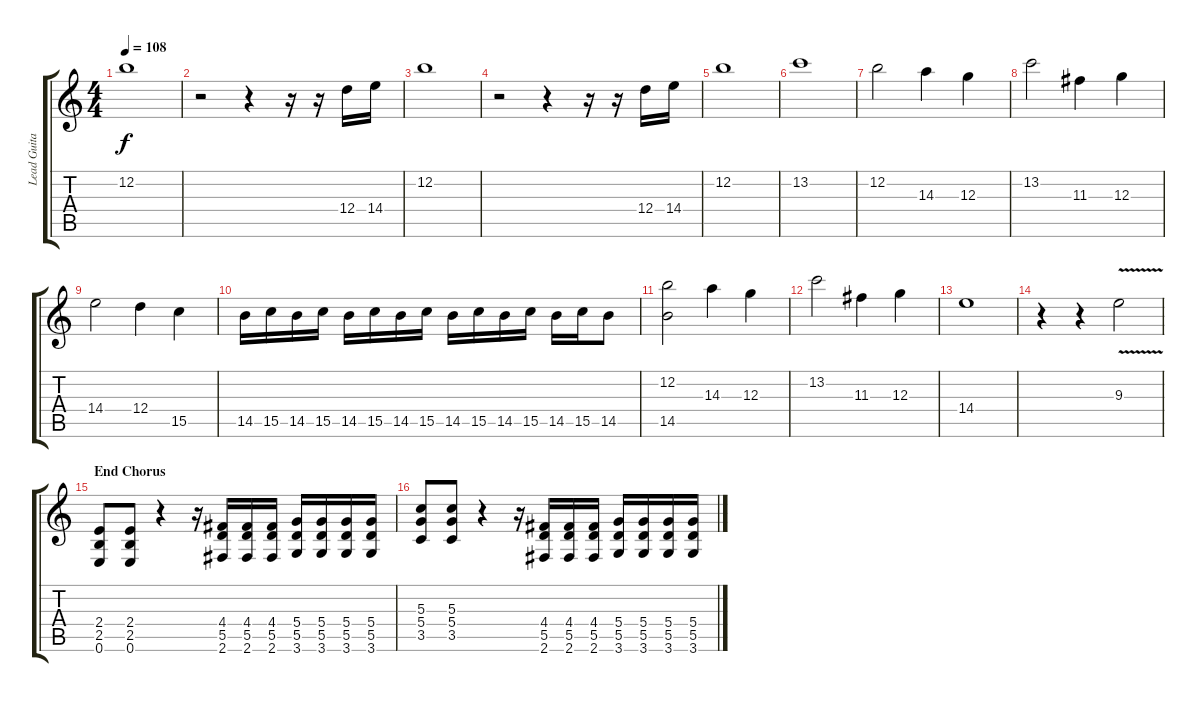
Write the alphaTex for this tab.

\track ("Lead Guitar" "Lead Guita") {instrument overdrivenguitar}
\staff {score tabs}
\tuning (E4 B3 G3 D3 A2 E2) {hide}
\ts (4 4)
\tempo 108
\clef g2
\ks c
12.2.1{dy f} |
r.2 r.4 r.16 r.16 12.4.16 14.4.16 |
12.2.1 |
r.2 r.4 r.16 r.16 12.4.16 14.4.16 |
12.2.1 |
13.2.1 |
12.2.2 14.3.4 12.3.4 |
13.2.2 11.3.4 12.3.4 |
14.4.2 12.4.4 15.5.4 |
14.5.16 15.5.16 14.5.16 15.5.16 14.5.16 15.5.16 14.5.16 15.5.16 14.5.16 15.5.16 14.5.16 15.5.16 14.5.16 15.5.16 14.5.8 |
(12.2 14.5).2 14.3.4 12.3.4 |
13.2.2 11.3.4 12.3.4 |
14.4.1 |
r.4 r.4 9.3{v}.2 |
\section ("" "End Chorus")
(2.4 2.5 0.6).8 (2.4 2.5 0.6).8 r.4 r.16 (4.4 5.5 2.6).16 (4.4 5.5 2.6).16 (4.4 5.5 2.6).16 (5.4 5.5 3.6).16 (5.4 5.5 3.6).16 (5.4 5.5 3.6).16 (5.4 5.5 3.6).16 |
(5.3 5.4 3.5).8 (5.3 5.4 3.5).8 r.4 r.16 (4.4 5.5 2.6).16 (4.4 5.5 2.6).16 (4.4 5.5 2.6).16 (5.4 5.5 3.6).16 (5.4 5.5 3.6).16 (5.4 5.5 3.6).16 (5.4 5.5 3.6).16
